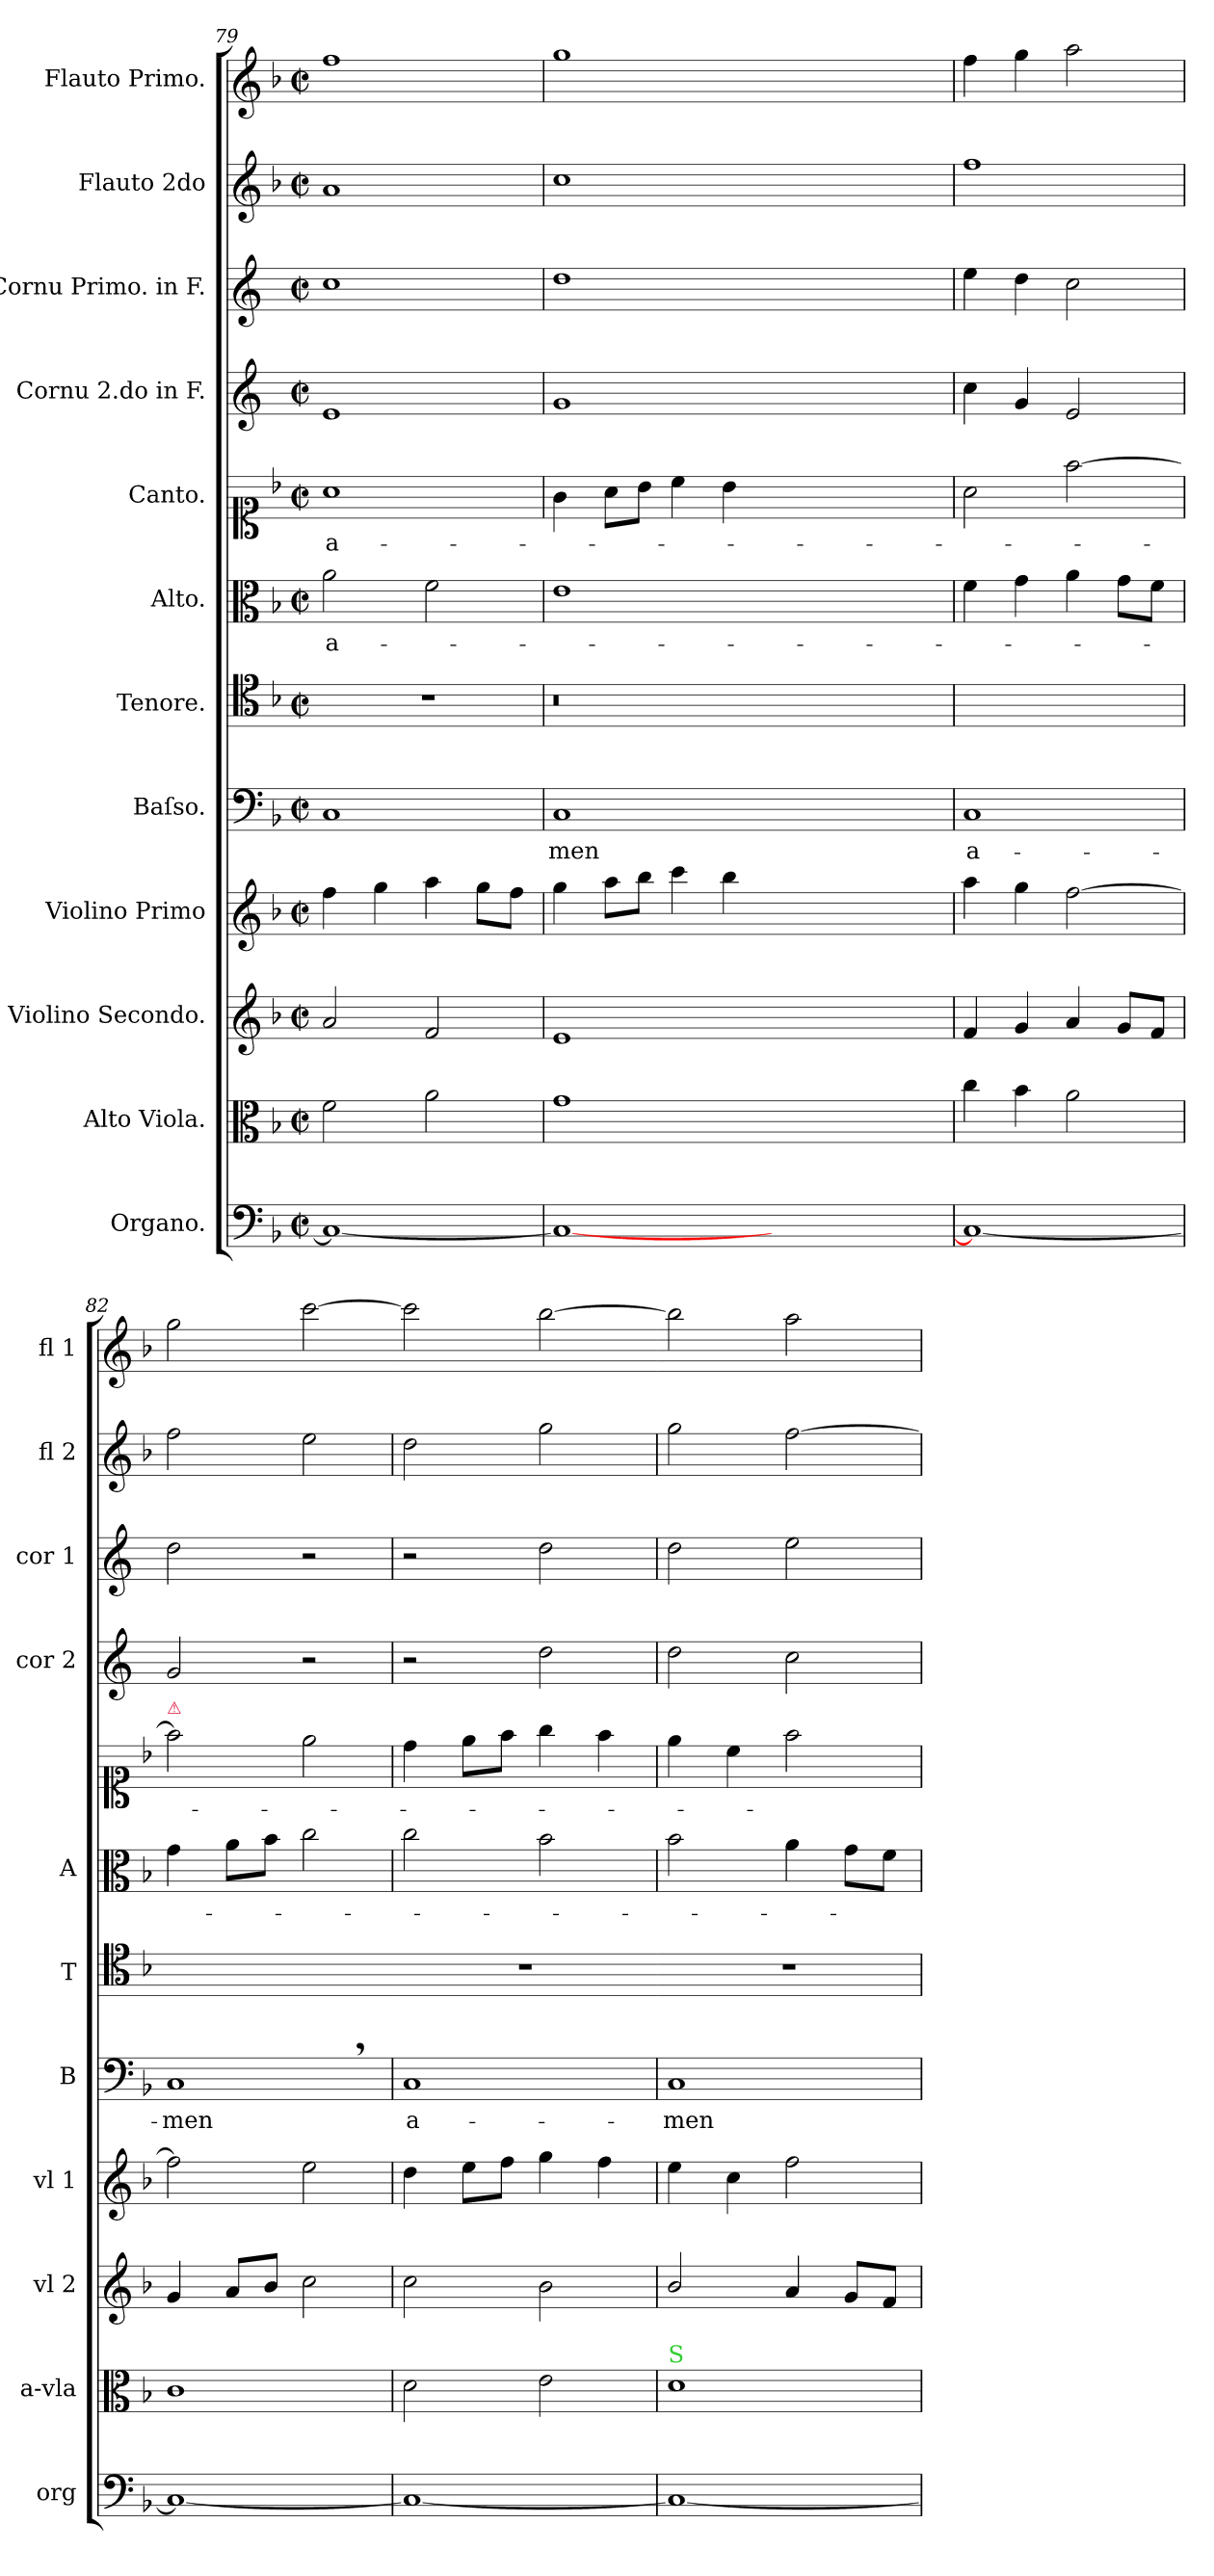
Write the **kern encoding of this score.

**kern	**kern	**kern	**kern	**kern	**text	**kern	**kern	**text	**kern	**text	**kern	**kern	**kern	**kern
*part12	*part11	*part10	*part9	*part8	*part8	*part7	*part6	*part6	*part5	*part5	*part4	*part3	*part2	*part1
*staff12	*staff11	*staff10	*staff9	*staff8	*staff8	*staff7	*staff6	*staff6	*staff5	*staff5	*staff4	*staff3	*staff2	*staff1
*I"Organo.	*I"Alto Viola.	*I"Violino Secondo.	*I"Violino Primo	*I"Baſso.	*	*I"Tenore.	*I"Alto.	*	*I"Canto.	*	*I"Cornu 2.do in F.	*I"Cornu Primo. in F.	*I"Flauto 2do	*I"Flauto Primo.
*I'org	*I'a-vla	*I'vl 2	*I'vl 1	*I'B	*	*I'T	*I'A	*	*	*	*I'cor 2	*I'cor 1	*I'fl 2	*I'fl 1
*clefF4	*clefC3	*clefG2	*clefG2	*clefF4	*	*clefC4	*clefC3	*	*clefC1	*	*clefG2	*clefG2	*clefG2	*clefG2
*	*	*	*	*	*	*	*	*	*	*	*ITrd4c7	*ITrd4c7	*	*
*k[b-]	*k[b-]	*k[b-]	*k[b-]	*k[b-]	*	*k[b-]	*k[b-]	*	*k[b-]	*	*k[b-]	*k[b-]	*k[b-]	*k[b-]
*F:	*F:	*F:	*F:	*F:	*	*F:	*F:	*	*F:	*	*	*	*F:	*F:
*M2/2	*M2/2	*M2/2	*M2/2	*M2/2	*	*M2/2	*M2/2	*	*M2/2	*	*M2/2	*M2/2	*M2/2	*M2/2
*met(c|)	*met(c|)	*met(c|)	*met(c|)	*met(c|)	*	*met(c|)	*met(c|)	*	*met(c|)	*	*met(c|)	*met(c|)	*met(c|)	*met(c|)
=79	=79	=79	=79	=79	=79	=79	=79	=79	=79	=79	=79	=79	=79	=79
1C/_	2f\	2a/	4ff\	1C/	.	1r	2a\	a-	1a\	a-	1A/	1f/	1a/	1ff\
.	.	.	4gg\	.	.	.	.	.	.	.	.	.	.	.
.	2a\	2f/	4aa\	.	.	.	2f\	.	.	.	.	.	.	.
.	.	.	8gg\L	.	.	.	.	.	.	.	.	.	.	.
.	.	.	8ff\J	.	.	.	.	.	.	.	.	.	.	.
=80	=80	=80	=80	=80	=80	=80	=80	=80	=80	=80	=80	=80	=80	=80
1C/_	1g\	1e/	4gg\	1C/	-men	0.r	1e\	.	4g\	.	1c/	1g/	1cc\	1gg\
.	.	.	8aa\L	.	.	.	.	.	8a\L	.	.	.	.	.
.	.	.	8bb-\J	.	.	.	.	.	8b-\J	.	.	.	.	.
.	.	.	4ccc\	.	.	.	.	.	4cc\	.	.	.	.	.
.	.	.	4bb-\	.	.	.	.	.	4b-\	.	.	.	.	.
0ryy	0ryy	0ryy	0ryy	0ryy	.	.	0ryy	.	0ryy	.	0ryy	0ryy	0ryy	0ryy
=81	=81	=81	=81	=81	=81	=81	=81	=81	=81	=81	=81	=81	=81	=81
!	!	!	!	!	!LO:LY:i	!	!	!	!	!	!	!	!	!
1C/_	4cc\	4f/	4aa\	1C/	a-	1ryy	4f\	.	2a\	.	4f\	4a\	1ff\	4ff\
.	4b-\	4g/	4gg\	.	.	.	4g\	.	.	.	4c/	4g\	.	4gg\
.	2a\	4a/	[2ff\	.	.	.	4a\	.	[2ff\	.	2A/	2f\	.	2aa\
.	.	8g/L	.	.	.	.	8g\L	.	.	.	.	.	.	.
.	.	8f/J	.	.	.	.	8f\J	.	.	.	.	.	.	.
=82	=82	=82	=82	=82	=82	=82	=82	=82	=82	=82	=82	=82	=82	=82
!	!	!	!	!	!	!	!	!	!LO:TX:a:color=crimson:t=⚠	!	!	!	!	!
!	!	!	!	!	!LO:LY:i	!	!	!	!	!	!	!	!	!
1C/_	1c\	4g/	2ff\]	1C,</	-men	1ryy	4g\	.	2ff\]	.	2c/	2g\	2ff\	2gg\
.	.	8a/L	.	.	.	.	8a\L	.	.	.	.	.	.	.
.	.	8b-/J	.	.	.	.	8b-\J	.	.	.	.	.	.	.
.	.	2cc\	2ee\	.	.	.	2cc\	.	2ee\	.	2r	2r	2ee\	[2ccc\
=83	=83	=83	=83	=83	=83-	=83	=83	=83-	=83	=83-	=83	=83	=83	=83-
!	!	!	!	!	!LO:LY:i	!	!	!	!	!	!	!	!	!
1C/_	2d\	2cc\	4dd\	1C/	a-	1r	2cc\	.	4dd\	.	2r	2r	2dd\	2ccc\]
.	.	.	8ee\L	.	.	.	.	.	8ee\L	.	.	.	.	.
.	.	.	8ff\J	.	.	.	.	.	8ff\J	.	.	.	.	.
.	2e\	2b-\	4gg\	.	.	.	2b-\	.	4gg\	.	2g\	2g\	2gg\	[2bb-\
.	.	.	4ff\	.	.	.	.	.	4ff\	.	.	.	.	.
=84	=84	=84	=84	=84	=84-	=84	=84	=84-	=84	=84-	=84	=84	=84	=84-
!	!LO:TX:a:color=limegreen:t=S	!	!	!	!	!	!	!	!	!	!	!	!	!
!	!	!	!	!	!LO:LY:i	!	!	!	!	!	!	!	!	!
1C/_	1d\	2b-/	4ee\	1C/	-men	1r	2b-\	.	4ee\	.	2g\	2g\	2gg\	2bb-\]
.	.	.	4cc\	.	.	.	.	.	4cc\	.	.	.	.	.
.	.	4a/	2ff\	.	.	.	4a\	.	2ff\	.	2f\	2a\	[2ff\	2aa\
.	.	8g/L	.	.	.	.	8g\L	.	.	.	.	.	.	.
.	.	8f/J	.	.	.	.	8f\J	.	.	.	.	.	.	.
=	=	=	=	=	=	=	=	=	=	=	=	=	=	=
*-	*-	*-	*-	*-	*-	*-	*-	*-	*-	*-	*-	*-	*-	*-
